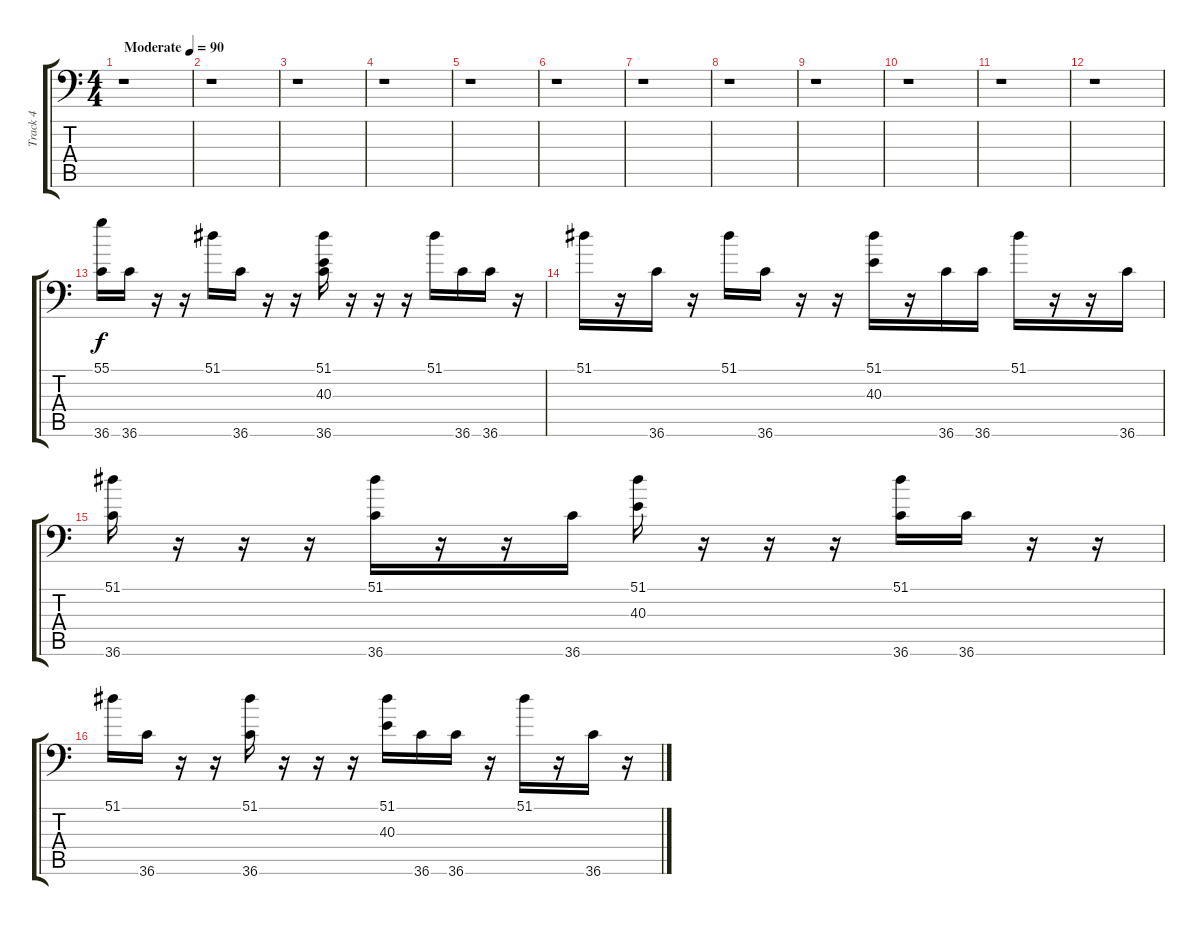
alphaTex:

\track ("Track 4" "Track 4") {instrument acousticgrandpiano}
\staff {score tabs}
\tuning (C-1 C-1 C-1 C-1 C-1 C-1) {hide}
\ts (4 4)
\tempo (90 "Moderate")
\clef f4
\ks c
r.1{dy f instrument acousticgrandpiano} |
r.1 |
r.1 |
r.1 |
r.1 |
r.1 |
r.1 |
r.1 |
r.1 |
r.1 |
r.1 |
r.1 |
(55.1 36.6).16 36.6.16 r.16 r.16 51.1.16 36.6.16 r.16 r.16 (51.1 40.3 36.6).16 r.16 r.16 r.16 51.1.16 36.6.16 36.6.16 r.16 |
51.1.16 r.16 36.6.16 r.16 51.1.16 36.6.16 r.16 r.16 (51.1 40.3).16 r.16 36.6.16 36.6.16 51.1.16 r.16 r.16 36.6.16 |
(51.1 36.6).16 r.16 r.16 r.16 (51.1 36.6).16 r.16 r.16 36.6.16 (51.1 40.3).16 r.16 r.16 r.16 (51.1 36.6).16 36.6.16 r.16 r.16 |
51.1.16 36.6.16 r.16 r.16 (51.1 36.6).16 r.16 r.16 r.16 (51.1 40.3).16 36.6.16 36.6.16 r.16 51.1.16 r.16 36.6.16 r.16
